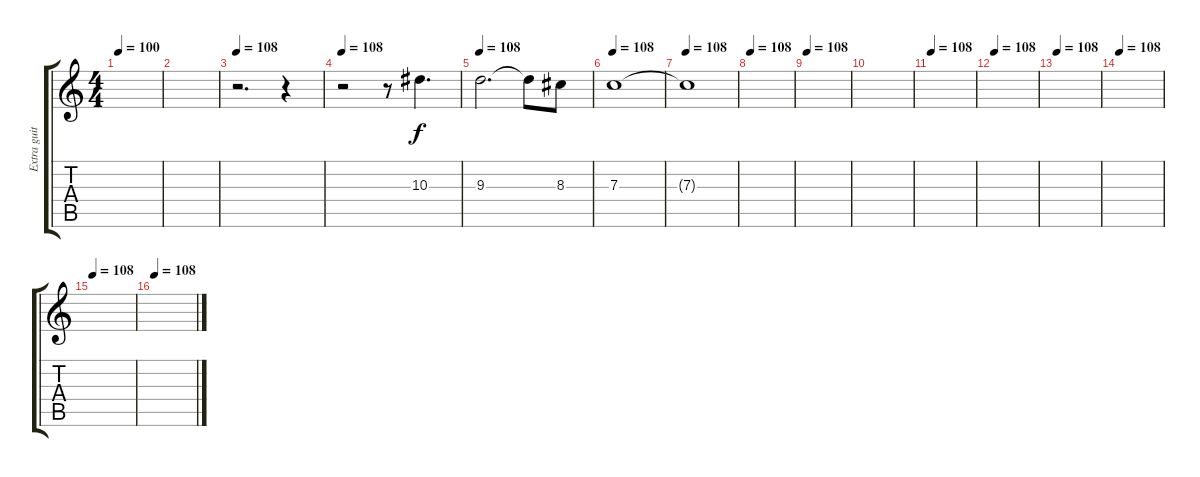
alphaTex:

\track ("Extra guitar" "Extra guit") {instrument electricguitarclean}
\staff {score tabs}
\tuning (D4 A3 F3 C3 G2 C2) {hide}
\ts (4 4)
\tempo 100
\clef g2
\ks c
|
|
\tempo 108
r.2{d} r.4 |
\tempo 108
r.2 r.8 10.3.4{d} |
\tempo 108
9.3.2{d} 9.3{t}.8 8.3.8 |
\tempo 108
7.3.1 |
\tempo 108
7.3{t}.1 |
\tempo 108
|
\tempo 108
|
|
\tempo 108
|
\tempo 108
|
\tempo 108
|
\tempo 108
|
\tempo 108
|
\tempo 108
